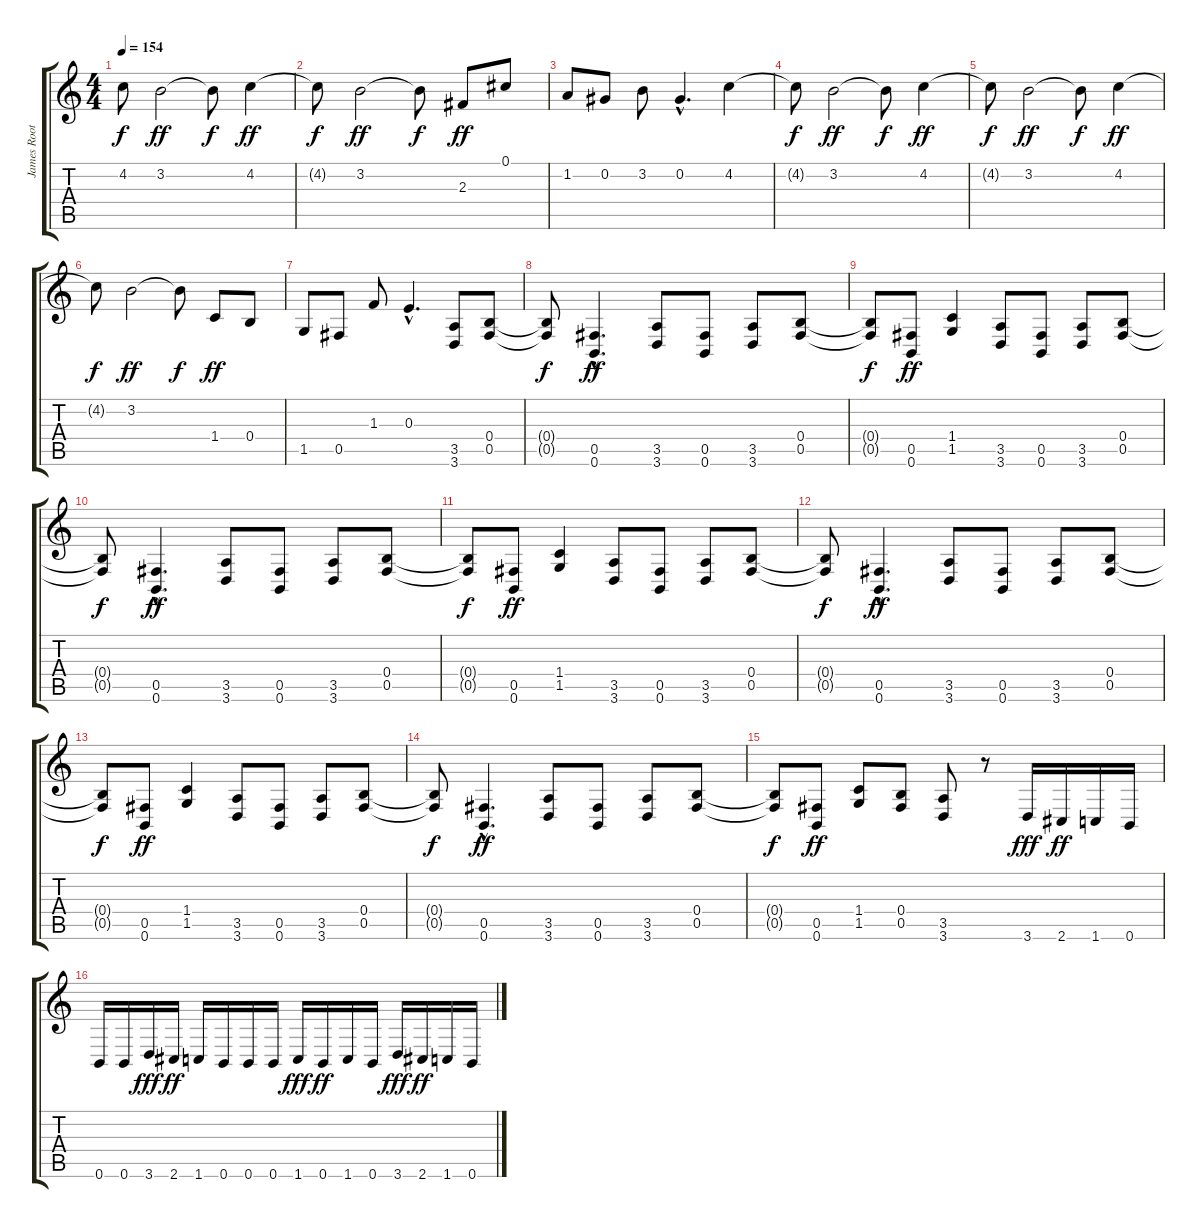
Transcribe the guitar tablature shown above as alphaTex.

\track ("James Root" "James Root") {instrument distortionguitar}
\staff {score tabs}
\tuning (Db4 Ab3 E3 B2 Gb2 B1) {hide}
\ts (4 4)
\tempo 154
\clef g2
\ks c
4.2{t}.8{dy f} 3.2.2{dy ff} 3.2{t}.8{dy f} 4.2.4{dy ff} |
4.2{t}.8{dy f} 3.2.2{dy ff} 3.2{t}.8{dy f} 2.3.8{dy ff} 0.1.8 |
1.2.8 0.2.8 3.2.8 0.2{hac}.4{d} 4.2.4 |
4.2{t}.8{dy f} 3.2.2{dy ff} 3.2{t}.8{dy f} 4.2.4{dy ff} |
4.2{t}.8{dy f} 3.2.2{dy ff} 3.2{t}.8{dy f} 4.2.4{dy ff} |
4.2{t}.8{dy f} 3.2.2{dy ff} 3.2{t}.8{dy f} 1.4.8{dy ff} 0.4.8 |
1.5.8 0.5.8 1.3.8 0.3{hac}.4{d} (3.5 3.6).8 (0.4 0.5).8 |
(0.4{t} 0.5{t}).8{dy f} (0.5{hac} 0.6{hac}).4{d dy ff} (3.5 3.6).8 (0.5 0.6).8 (3.5 3.6).8 (0.4 0.5).8 |
(0.4{t} 0.5{t}).8{dy f} (0.5 0.6).8{dy ff} (1.4 1.5).4 (3.5 3.6).8 (0.5 0.6).8 (3.5 3.6).8 (0.4 0.5).8 |
(0.4{t} 0.5{t}).8{dy f} (0.5{hac} 0.6{hac}).4{d dy ff} (3.5 3.6).8 (0.5 0.6).8 (3.5 3.6).8 (0.4 0.5).8 |
(0.4{t} 0.5{t}).8{dy f} (0.5 0.6).8{dy ff} (1.4 1.5).4 (3.5 3.6).8 (0.5 0.6).8 (3.5 3.6).8 (0.4 0.5).8 |
(0.4{t} 0.5{t}).8{dy f} (0.5{hac} 0.6{hac}).4{d dy ff} (3.5 3.6).8 (0.5 0.6).8 (3.5 3.6).8 (0.4 0.5).8 |
(0.4{t} 0.5{t}).8{dy f} (0.5 0.6).8{dy ff} (1.4 1.5).4 (3.5 3.6).8 (0.5 0.6).8 (3.5 3.6).8 (0.4 0.5).8 |
(0.4{t} 0.5{t}).8{dy f} (0.5{hac} 0.6{hac}).4{d dy ff} (3.5 3.6).8 (0.5 0.6).8 (3.5 3.6).8 (0.4 0.5).8 |
(0.4{t} 0.5{t}).8{dy f} (0.5 0.6).8{dy ff} (1.4 1.5).8 (0.4 0.5).8 (3.5 3.6).8 r.8 3.6.16{dy fff} 2.6.16{dy ff} 1.6.16 0.6.16 |
0.6.16 0.6.16 3.6.16{dy fff} 2.6.16{dy ff} 1.6.16 0.6.16 0.6.16 0.6.16 1.6.16{dy fff} 0.6.16{dy ff} 1.6.16 0.6.16 3.6.16{dy fff} 2.6.16{dy ff} 1.6.16 0.6.16
